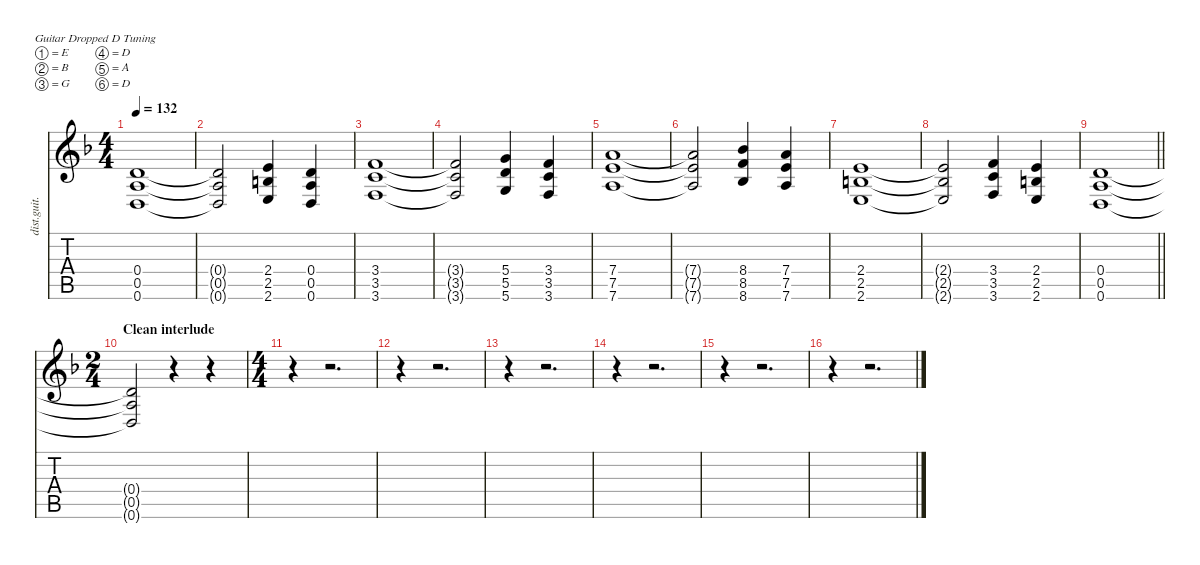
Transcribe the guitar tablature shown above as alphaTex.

\defaultSystemsLayout 4
\hideDynamics
\bracketExtendMode nobrackets
\otherSystemsTrackNameOrientation horizontal
\track ("2nd Rhythm " "dist.guit.") {instrument distortionguitar}
\staff {score tabs}
\tuning (E4 B3 G3 D3 A2 D2)
\ts (4 4)
\tempo 132
\clef g2
\ks dminor
(0.4{acc forcenatural} 0.5{acc forcenatural} 0.6{acc forcenatural}).1{dy f} |
(0.4{t acc forcenatural} 0.5{t acc forcenatural} 0.6{t acc forcenatural}).2 (2.4{acc forcenatural} 2.5{acc forcenatural} 2.6{acc forcenatural}).4 (0.4{acc forcenatural} 0.5{acc forcenatural} 0.6{acc forcenatural}).4 |
(3.4{acc forcenatural} 3.5{acc forcenatural} 3.6{acc forcenatural}).1 |
(3.4{t acc forcenatural} 3.5{t acc forcenatural} 3.6{t acc forcenatural}).2 (5.4{acc forcenatural} 5.5{acc forcenatural} 5.6{acc forcenatural}).4 (3.4{acc forcenatural} 3.5{acc forcenatural} 3.6{acc forcenatural}).4 |
(7.4{acc forcenatural} 7.5{acc forcenatural} 7.6{acc forcenatural}).1 |
(7.4{t acc forcenatural} 7.5{t acc forcenatural} 7.6{t acc forcenatural}).2 (8.4{acc b} 8.5{acc forcenatural} 8.6{acc b}).4 (7.4{acc forcenatural} 7.5{acc forcenatural} 7.6{acc forcenatural}).4 |
(2.4{acc forcenatural} 2.5{acc forcenatural} 2.6{acc forcenatural}).1 |
(2.4{t acc forcenatural} 2.5{t acc forcenatural} 2.6{t acc forcenatural}).2 (3.4{acc forcenatural} 3.5{acc forcenatural} 3.6{acc forcenatural}).4 (2.4{acc forcenatural} 2.5{acc forcenatural} 2.6{acc forcenatural}).4 |
\barLineRight lightlight
(0.4{acc forcenatural} 0.5{acc forcenatural} 0.6{acc forcenatural}).1 |
\ts (2 4)
\beaming (8 2 2)
\section ("" "Clean interlude")
(0.4{t acc forcenatural} 0.5{t acc forcenatural} 0.6{t acc forcenatural}).2 r.4 r.4 |
\ts (4 4)
\beaming (8 2 2 2 2)
r.4 r.2{d} |
r.4 r.2{d} |
r.4 r.2{d} |
r.4 r.2{d} |
r.4 r.2{d} |
r.4 r.2{d}
